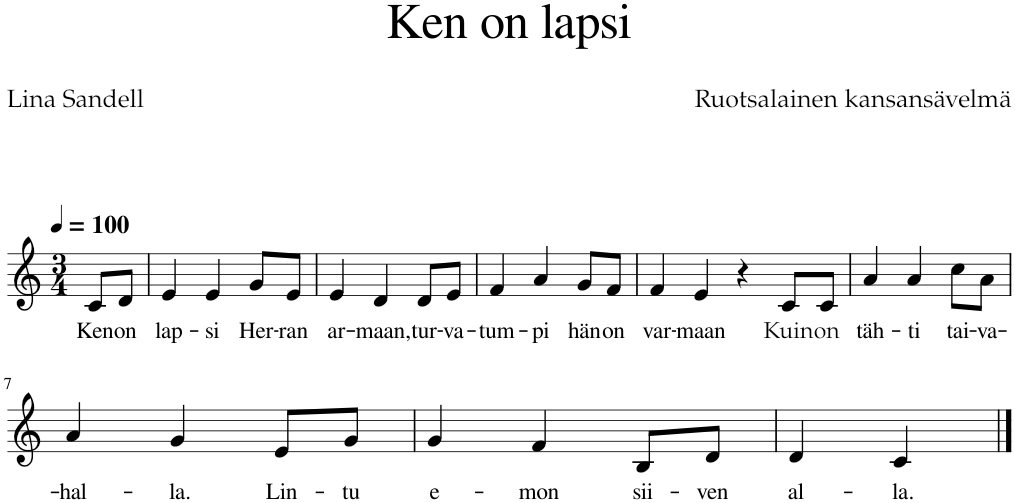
**kern	**text
*part1	*part1
*staff1	*staff1
*I"Staff	*
*clefG2	*
*k[]	*
*M3/4	*
*MM100	*
=1	=1
!	!LO:LY:b
8c/L	Ken
!	!LO:LY:b
8d/J	on
=2	=2
!	!LO:LY:b
4e/	lap-
!	!LO:LY:b
4e/	-si
!	!LO:LY:b
8g/L	Her-
!	!LO:LY:b
8e/J	-ran
=3	=3
!	!LO:LY:b
4e/	ar-
!	!LO:LY:b
4d/	-maan,
!	!LO:LY:b
8d/L	tur-
!	!LO:LY:b
8e/J	-va-
=4	=4
!	!LO:LY:b
4f/	-tum-
!	!LO:LY:b
4a/	-pi
!	!LO:LY:b
8g/L	hän
!	!LO:LY:b
8f/J	on
=5	=5
!	!LO:LY:b
4f/	var-
!	!LO:LY:b
4e/	-maan
4r	.
!	!LO:LY:b
8c/L	Kuin
!	!LO:LY:b
8c/J	on
=6	=6
!	!LO:LY:b
4a/	täh-
!	!LO:LY:b
4a/	-ti
!	!LO:LY:b
8cc\L	tai-
!	!LO:LY:b
8a\J	-va-
!!LO:LB:g=z
=7	=7
!	!LO:LY:b
4a/	-hal-
!	!LO:LY:b
4g/	-la.
!	!LO:LY:b
8e/L	Lin-
!	!LO:LY:b
8g/J	-tu
=8	=8
!	!LO:LY:b
4g/	e-
!	!LO:LY:b
4f/	-mon
!	!LO:LY:b
8B/L	sii-
!	!LO:LY:b
8d/J	-ven
=9	=9
!	!LO:LY:b
4d/	al-
!	!LO:LY:b
4c/	-la.
==	==
*-	*-
